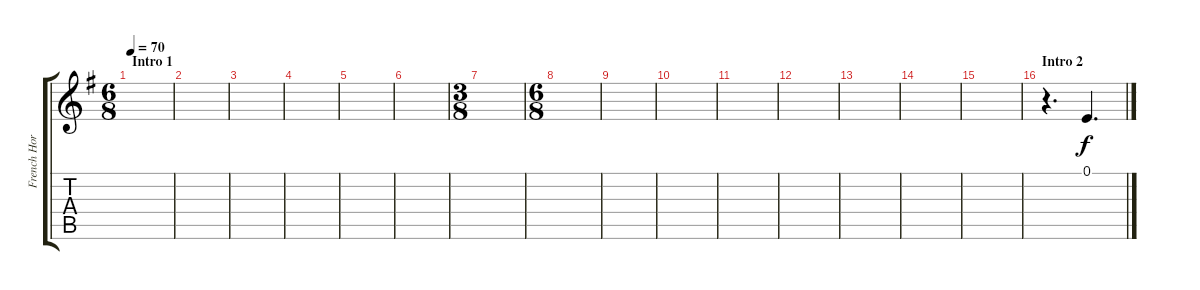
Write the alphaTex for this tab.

\track ("French Horn" "French Hor") {instrument frenchhorn}
\staff {score tabs}
\tuning (E4 B3 G3 D3 A2 E2) {hide}
\ts (6 8)
\section ("" "Intro 1")
\tempo 70
\clef g2
\ks g
|
|
|
|
|
|
\ts (3 8)
|
\ts (6 8)
|
|
|
|
|
|
|
|
\section ("" "Intro 2")
r.4{d} 0.1.4{d}
